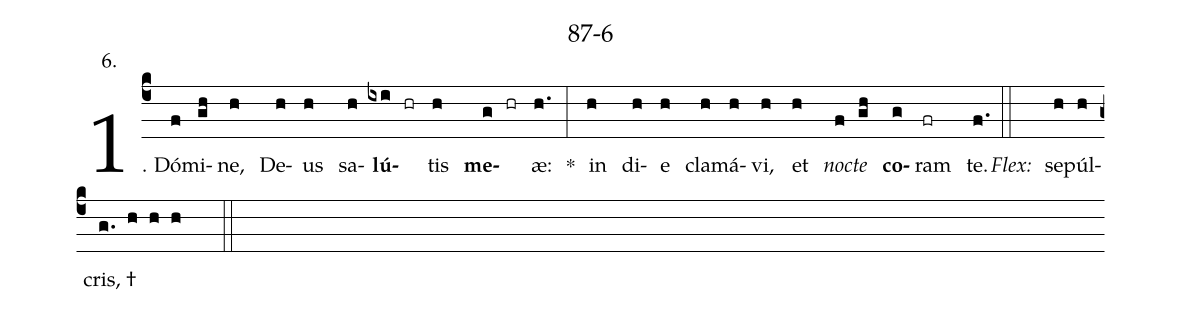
name: 87-6;
annotation: 6.;
%%
(c4)1. Dó(f)mi(gh)ne,(h) De(h)us(h) sa(h)<b>lú</b>(ixi hr)tis(h) <b>me</b>(g hr)æ:(h.) *(:) in(h) di(h)e(h) cla(h)má(h)vi,(h) et(h) <i>noc</i>(f)<i>te</i>(gh) <b>co</b>(g)ram(fr) te.(f.) (::)
<i>Flex:</i>()  se(h)púl(h)cris, †(g. h h h  ::)
